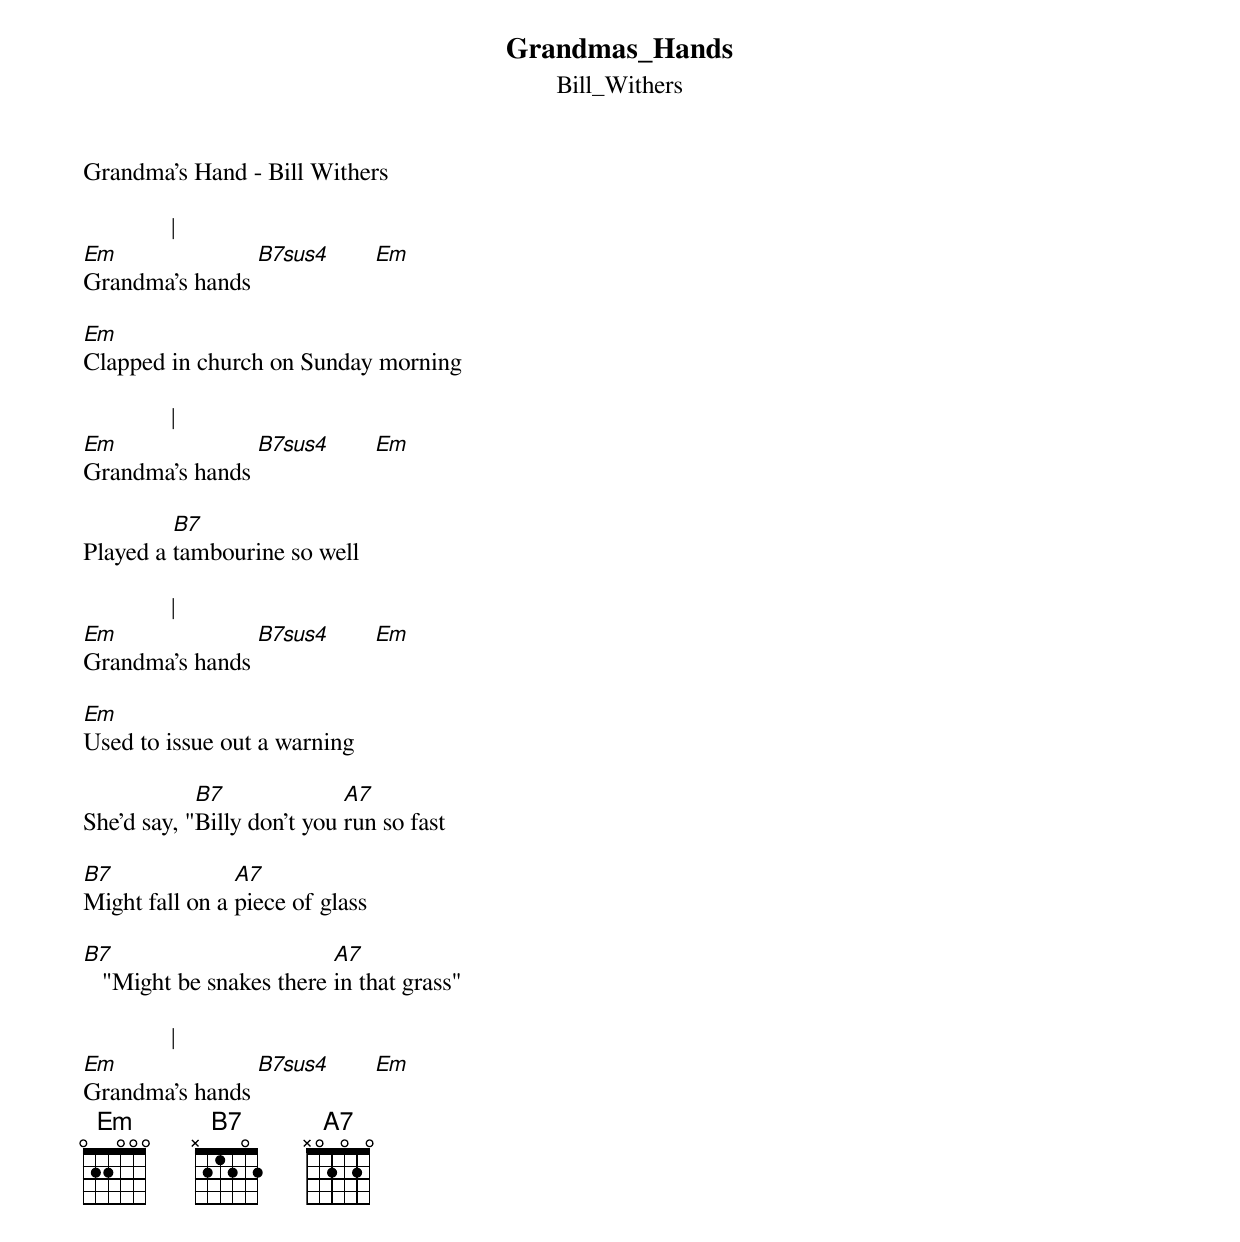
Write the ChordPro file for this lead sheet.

{t: Grandmas_Hands}
{st: Bill_Withers}
Grandma's Hand - Bill Withers

              |
[Em]Grandma's hands [B7sus4]       [Em]

[Em]Clapped in church on Sunday morning

              |
[Em]Grandma's hands [B7sus4]       [Em]

Played a [B7]tambourine so well

              |
[Em]Grandma's hands [B7sus4]       [Em]

[Em]Used to issue out a warning

She'd say, "[B7]Billy don't you [A7]run so fast

[B7]Might fall on a [A7]piece of glass

[B7]   "Might be snakes there [A7]in that grass"

              |
[Em]Grandma's hands [B7sus4]       [Em]
